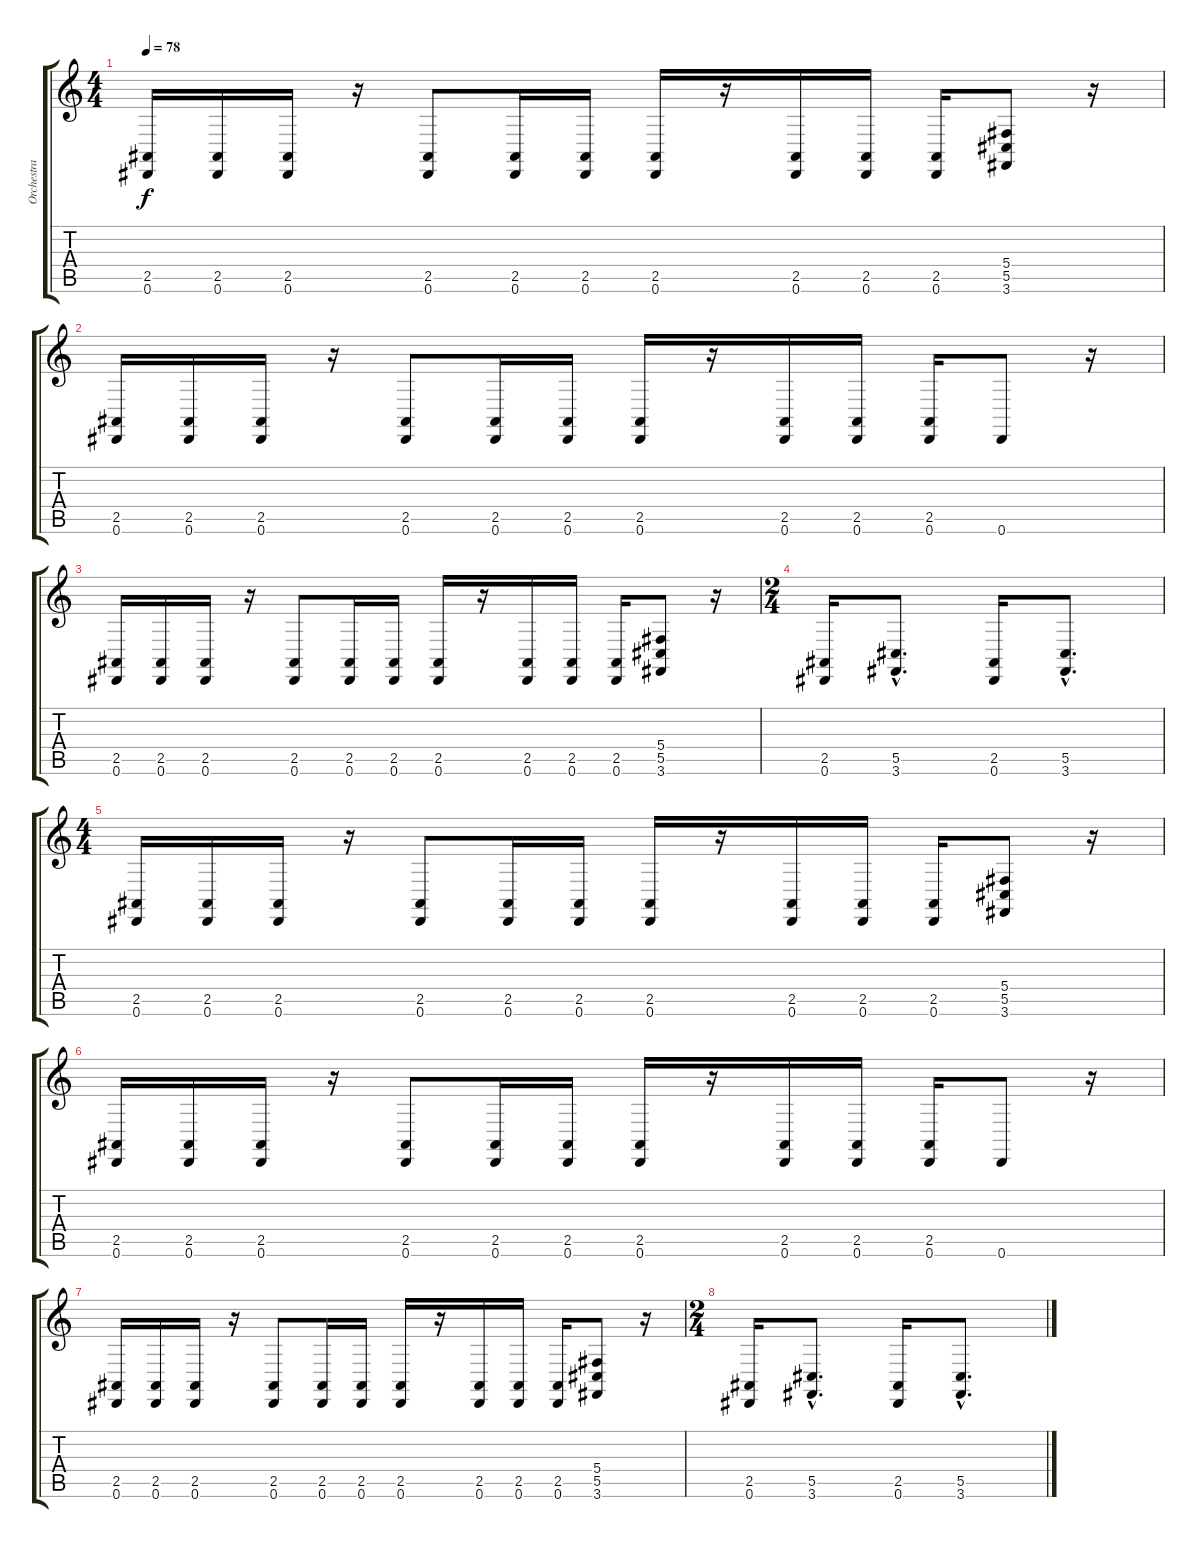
\track ("Orchestra" "Orchestra") {instrument viola}
\staff {score tabs}
\tuning (Eb4 Bb3 Gb3 Db3 Ab2 Eb2) {hide}
\ts (4 4)
\tempo 78
\clef g2
\ks c
(2.5 0.6).16{dy f} (2.5 0.6).16 (2.5 0.6).16 r.16 (2.5 0.6).8 (2.5 0.6).16 (2.5 0.6).16 (2.5 0.6).16 r.16 (2.5 0.6).16 (2.5 0.6).16 (2.5 0.6).16 (5.4 5.5 3.6).8 r.16 |
(2.5 0.6).16 (2.5 0.6).16 (2.5 0.6).16 r.16 (2.5 0.6).8 (2.5 0.6).16 (2.5 0.6).16 (2.5 0.6).16 r.16 (2.5 0.6).16 (2.5 0.6).16 (2.5 0.6).16 0.6.8 r.16 |
(2.5 0.6).16 (2.5 0.6).16 (2.5 0.6).16 r.16 (2.5 0.6).8 (2.5 0.6).16 (2.5 0.6).16 (2.5 0.6).16 r.16 (2.5 0.6).16 (2.5 0.6).16 (2.5 0.6).16 (5.4 5.5 3.6).8 r.16 |
\ts (2 4)
(2.5 0.6).16 (5.5{hac} 3.6{hac}).8{d} (2.5 0.6).16 (5.5{hac} 3.6{hac}).8{d} |
\ts (4 4)
(2.5 0.6).16 (2.5 0.6).16 (2.5 0.6).16 r.16 (2.5 0.6).8 (2.5 0.6).16 (2.5 0.6).16 (2.5 0.6).16 r.16 (2.5 0.6).16 (2.5 0.6).16 (2.5 0.6).16 (5.4 5.5 3.6).8 r.16 |
(2.5 0.6).16 (2.5 0.6).16 (2.5 0.6).16 r.16 (2.5 0.6).8 (2.5 0.6).16 (2.5 0.6).16 (2.5 0.6).16 r.16 (2.5 0.6).16 (2.5 0.6).16 (2.5 0.6).16 0.6.8 r.16 |
(2.5 0.6).16 (2.5 0.6).16 (2.5 0.6).16 r.16 (2.5 0.6).8 (2.5 0.6).16 (2.5 0.6).16 (2.5 0.6).16 r.16 (2.5 0.6).16 (2.5 0.6).16 (2.5 0.6).16 (5.4 5.5 3.6).8 r.16 |
\ts (2 4)
(2.5 0.6).16 (5.5{hac} 3.6{hac}).8{d} (2.5 0.6).16 (5.5{hac} 3.6{hac}).8{d}
